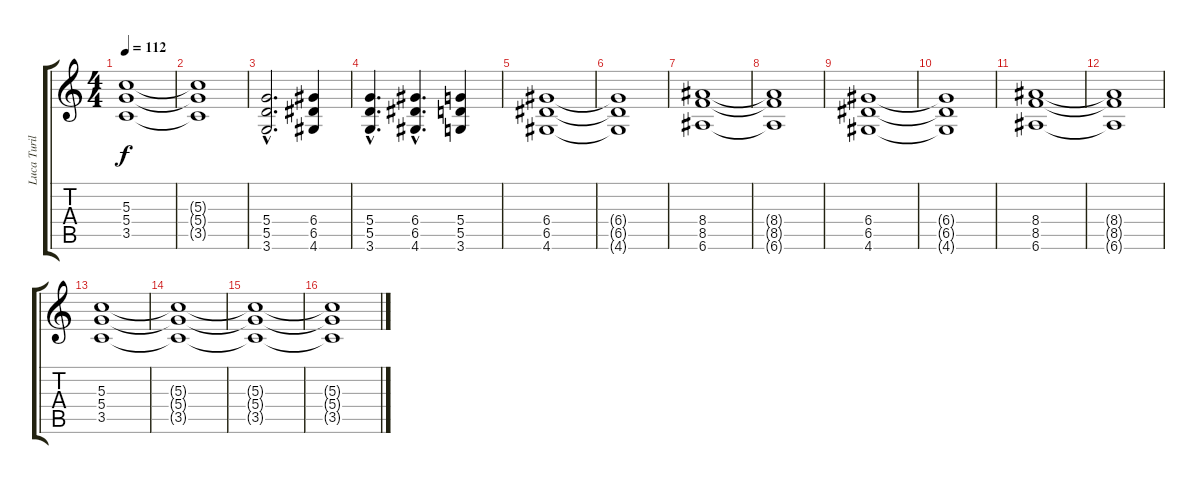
\track ("Luca Turilli - Rhythm Guitar" "Luca Turil") {instrument overdrivenguitar}
\staff {score tabs}
\tuning (E4 B3 G3 D3 A2 E2) {hide}
\ts (4 4)
\tempo 112
\clef g2
\ks c
(5.3 5.4 3.5).1{dy f} |
(5.3{t} 5.4{t} 3.5{t}).1 |
(5.4{hac} 5.5{hac} 3.6{hac}).2{d} (6.4 6.5 4.6).4 |
(5.4{hac} 5.5{hac} 3.6{hac}).4{d} (6.4{hac} 6.5{hac} 4.6{hac}).4{d} (5.4 5.5 3.6).4 |
(6.4 6.5 4.6).1 |
(6.4{t} 6.5{t} 4.6{t}).1 |
(8.4 8.5 6.6).1 |
(8.4{t} 8.5{t} 6.6{t}).1 |
(6.4 6.5 4.6).1 |
(6.4{t} 6.5{t} 4.6{t}).1 |
(8.4 8.5 6.6).1 |
(8.4{t} 8.5{t} 6.6{t}).1 |
(5.3 5.4 3.5).1 |
(5.3{t} 5.4{t} 3.5{t}).1 |
(5.3{t} 5.4{t} 3.5{t}).1 |
(5.3{t} 5.4{t} 3.5{t}).1
